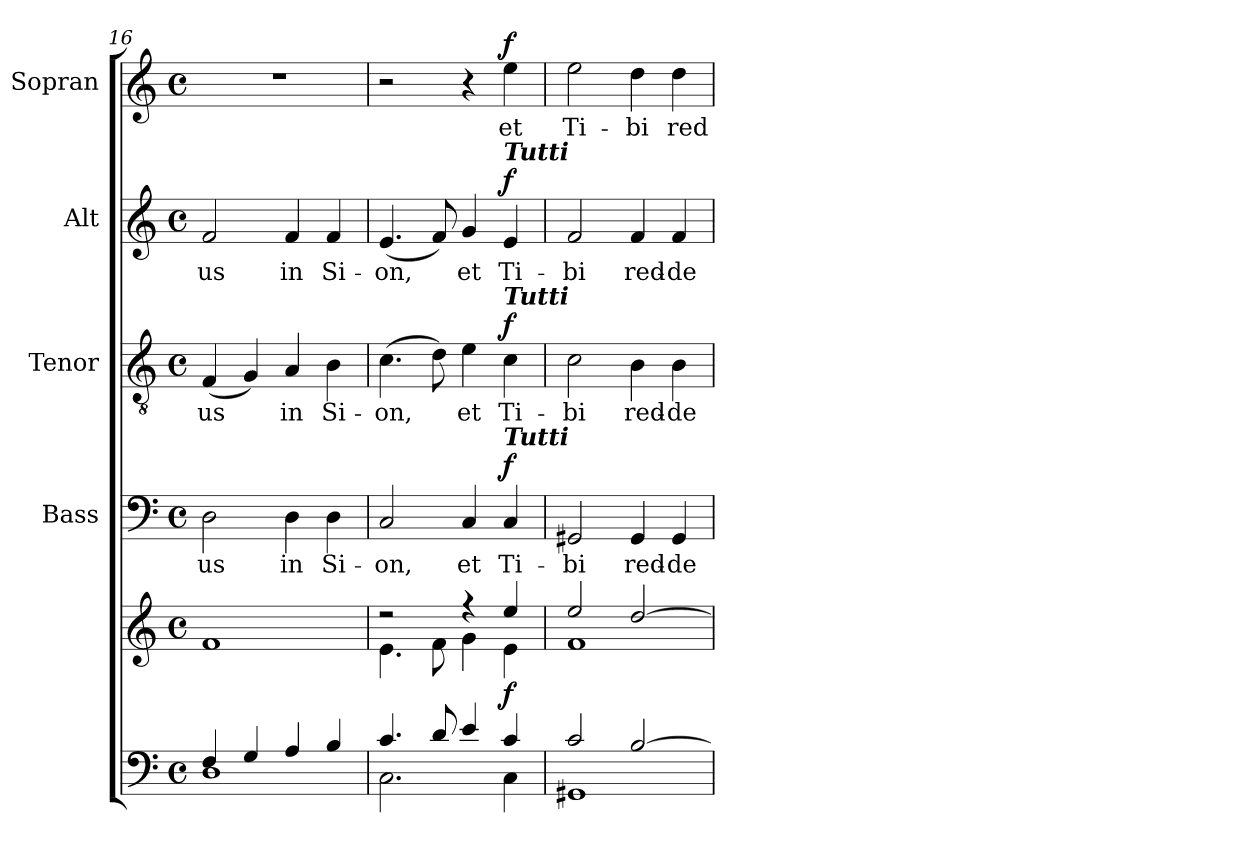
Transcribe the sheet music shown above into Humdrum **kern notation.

**kern	**kern	**dynam	**kern	**text	**dynam	**kern	**text	**dynam	**kern	**text	**dynam	**kern	**text	**dynam
*part5	*part5	*part5	*part4	*part4	*part4	*part3	*part3	*part3	*part2	*part2	*part2	*part1	*part1	*part1
*staff6	*staff5	*staff5/6	*staff4	*staff4	*staff4	*staff3	*staff3	*staff3	*staff2	*staff2	*staff2	*staff1	*staff1	*staff1
*	*	*	*I"Bass	*	*	*I"Tenor	*	*	*I"Alt	*	*	*I"Sopran	*	*
*	*	*	*I'B.	*	*	*I'T.	*	*	*I'A.	*	*	*I'S.	*	*
*clefF4	*clefG2	*	*clefF4	*	*	*clefGv2	*	*	*clefG2	*	*	*clefG2	*	*
*k[]	*k[]	*	*k[]	*	*	*k[]	*	*	*k[]	*	*	*k[]	*	*
*C:	*C:	*	*C:	*	*	*C:	*	*	*C:	*	*	*C:	*	*
*M4/4	*M4/4	*	*M4/4	*	*	*M4/4	*	*	*M4/4	*	*	*M4/4	*	*
*met(c)	*met(c)	*	*met(c)	*	*	*met(c)	*	*	*met(c)	*	*	*met(c)	*	*
=16	=16	=16	=16	=16	=16	=16	=16	=16	=16	=16	=16	=16	=16	=16
*^	*	*	*	*	*	*	*	*	*	*	*	*	*	*
!	!	!	!	!	!LO:LY:b	!	!	!LO:LY:b	!	!	!LO:LY:b	!	!	!	!
4F/	1D	1f	.	2D\	-us	.	(<4F/	-us	.	2f/	-us	.	1r	.	.
4G/	.	.	.	.	.	.	4G/)	.	.	.	.	.	.	.	.
!	!	!	!	!	!LO:LY:b	!	!	!LO:LY:b	!	!	!LO:LY:b	!	!	!	!
4A/	.	.	.	4D\	in	.	4A/	in	.	4f/	in	.	.	.	.
!	!	!	!	!	!LO:LY:b	!	!	!LO:LY:b	!	!	!LO:LY:b	!	!	!	!
4B/	.	.	.	4D\	Si-	.	4B\	Si-	.	4f/	Si-	.	.	.	.
!!LO:PB:g=z
=17	=17	=17	=17	=17	=17	=17	=17	=17	=17	=17	=17	=17	=17	=17	=17
*	*	*^	*	*	*	*	*	*	*	*	*	*	*	*	*
!	!	!	!	!	!	!LO:LY:b	!	!	!LO:LY:b	!	!	!LO:LY:b	!	!	!	!
4.c/	2.C\	2rdd	4.e\	.	2C/	-on,	.	(>4.c\	-on,	.	(<4.e/	-on,	.	2r	.	.
8d/	.	.	8f\	.	.	.	.	8d\)	.	.	8f/)	.	.	.	.	.
!	!	!	!	!	!	!LO:LY:b	!	!	!LO:LY:b	!	!	!LO:LY:b	!	!	!	!
4e/	.	4ree	4g\	.	4C/	et	.	4e\	et	.	4g/	et	.	4r	.	.
!	!	!	!	!	!	!	!	!	!	!	!LO:TX:a:Bi:t=Tutti	!	!	!	!	!
!	!	!	!	!	!	!	!	!LO:TX:a:Bi:t=Tutti	!	!	!	!	!	!	!	!
!	!	!	!	!	!LO:TX:a:Bi:t=Tutti	!	!	!	!	!	!	!	!	!	!	!
!	!	!	!	!LO:DY:b	!	!LO:LY:b	!LO:DY:a	!	!LO:LY:b	!LO:DY:a	!	!LO:LY:b	!LO:DY:a	!	!LO:LY:b	!LO:DY:a
4c/	4C\	4ee/	4e\	f	4C/	Ti-	f	4c\	Ti-	f	4e/	Ti-	f	4ee\	et	f
=18	=18	=18	=18	=18	=18	=18	=18	=18	=18	=18	=18	=18	=18	=18	=18	=18
!	!	!	!	!	!	!LO:LY:b	!	!	!LO:LY:b	!	!	!LO:LY:b	!	!	!LO:LY:b	!
2c/	1GG#X	2ee/	1f	.	2GG#X/	-bi	.	2c\	-bi	.	2f/	-bi	.	2ee\	Ti-	.
!	!	!	!	!	!	!LO:LY:b	!	!	!LO:LY:b	!	!	!LO:LY:b	!	!	!LO:LY:b	!
[>2B/	.	[>2dd/	.	.	4GG#/	red-	.	4B\	red-	.	4f/	red-	.	4dd\	-bi	.
!	!	!	!	!	!	!LO:LY:b	!	!	!LO:LY:b	!	!	!LO:LY:b	!	!	!LO:LY:b	!
.	.	.	.	.	4GG#/	-de-	.	4B\	-de-	.	4f/	-de-	.	4dd\	red-	.
*v	*v	*	*	*	*	*	*	*	*	*	*	*	*	*	*	*
*	*v	*v	*	*	*	*	*	*	*	*	*	*	*	*	*
=	=	=	=	=	=	=	=	=	=	=	=	=	=	=
*-	*-	*-	*-	*-	*-	*-	*-	*-	*-	*-	*-	*-	*-	*-
